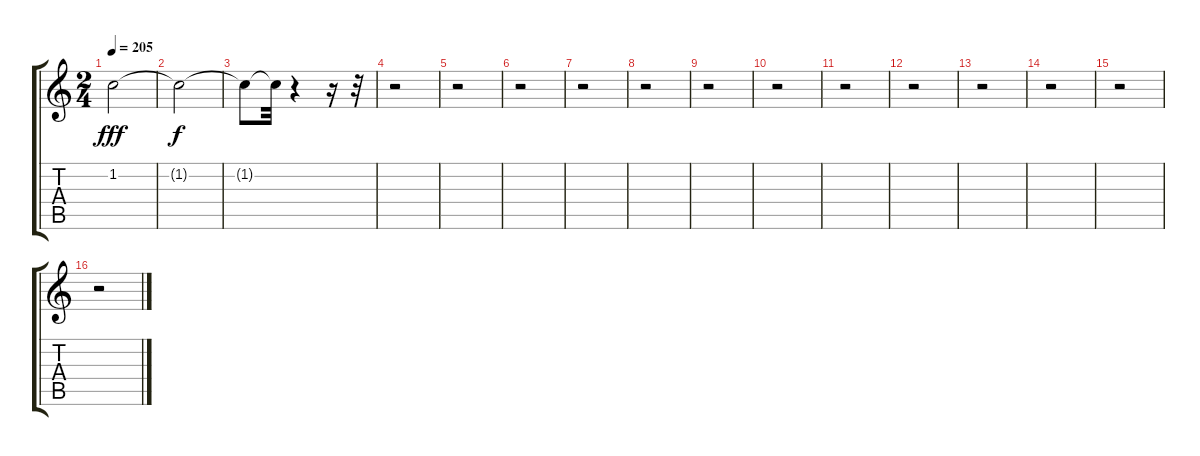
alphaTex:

\track "" {instrument acousticguitarnylon}
\staff {score tabs}
\tuning (E4 B3 G3 D3 A2 E2) {hide}
\ts (2 4)
\tempo 205
\clef g2
\ks c
1.2.2{dy fff} |
1.2{t}.2{dy f} |
1.2{t}.8 1.2{t}.32 r.4 r.16 r.32 |
r.2 |
r.2 |
r.2 |
r.2 |
r.2 |
r.2 |
r.2 |
r.2 |
r.2 |
r.2 |
r.2 |
r.2 |
r.2
